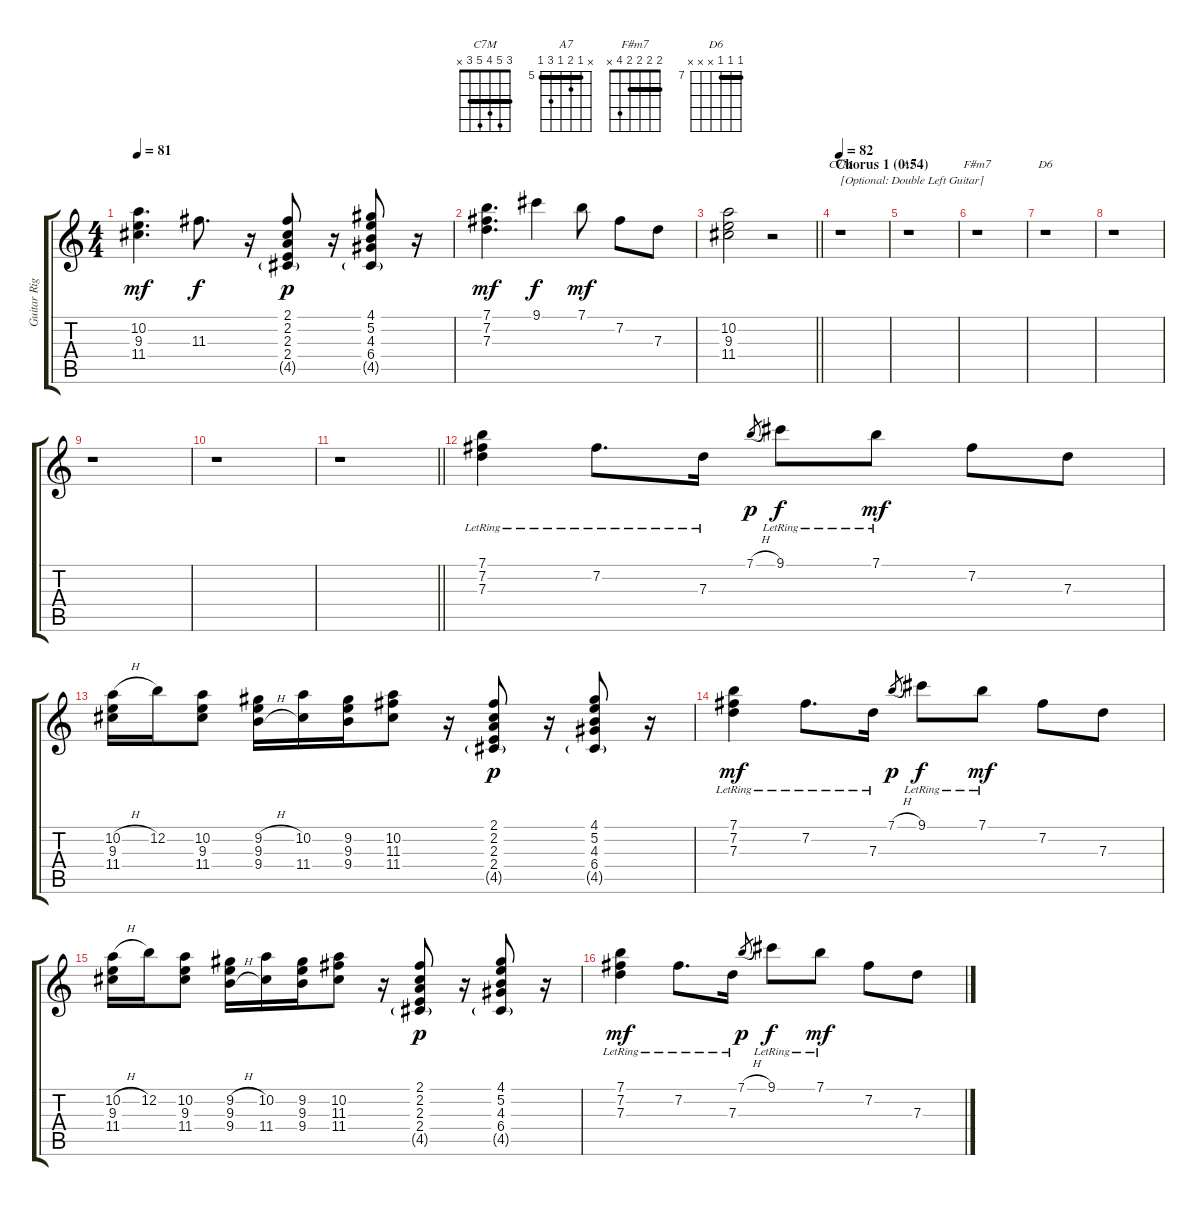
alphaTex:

\track ("Guitar Right" "Guitar Rig") {instrument overdrivenguitar}
\staff {score tabs}
\tuning (E4 B3 G3 D3 A2 E2) {hide}
\chord ("C7M" 3 5 4 5 3 x) {barre 3}
\chord ("A7" x 5 6 5 7 5) {firstfret 5 barre 5}
\chord ("F#m7" 2 2 2 2 4 x) {barre 2}
\chord ("D6" 7 7 7 x x x) {firstfret 7 barre 7}
\ts (4 4)
\tempo 81
\clef g2
\ks c
(10.2 9.3 11.4).4{d dy mf} 11.3.8{d dy f} r.16 (2.1 2.2 2.3 2.4 4.5{g}).8{dy p} r.16 (4.1 5.2 4.3 6.4 4.5{g}).8 r.16 |
(7.1 7.2 7.3).4{d dy mf} 9.1.4{dy f} 7.1.8{dy mf} 7.2.8 7.3.8 |
\barLineRight lightlight
(10.2 9.3 11.4).2 r.2 |
\section ("" "Chorus 1 (0:54)")
\tempo 82
r.1{ch "C7M" txt "[Optional: Double Left Guitar]"} |
r.1{ch "A7"} |
r.1{ch "F#m7"} |
r.1{ch "D6"} |
r.1 |
r.1 |
r.1 |
\barLineRight lightlight
r.1 |
(7.1{lr} 7.2{lr} 7.3{lr}).4 7.2{lr}.8{d} 7.3{lr}.16 7.1{h}.8{gr dy p} 9.1{lr}.8{dy f} 7.1{lr}.8{dy mf} 7.2.8 7.3.8 |
(10.2{h} 9.3 11.4).16 12.2.16 (10.2 9.3 11.4).8 (9.2{h} 9.3 9.4{h}).16 (10.2 11.4).16 (9.2 9.3 9.4).16 (10.2 11.3 11.4).8 r.16 (2.1 2.2 2.3 2.4 4.5{g}).8{dy p} r.16 (4.1 5.2 4.3 6.4 4.5{g}).8 r.16 |
(7.1{lr} 7.2{lr} 7.3{lr}).4{dy mf} 7.2{lr}.8{d} 7.3{lr}.16 7.1{h}.8{gr dy p} 9.1{lr}.8{dy f} 7.1{lr}.8{dy mf} 7.2.8 7.3.8 |
(10.2{h} 9.3 11.4).16 12.2.16 (10.2 9.3 11.4).8 (9.2{h} 9.3 9.4{h}).16 (10.2 11.4).16 (9.2 9.3 9.4).16 (10.2 11.3 11.4).8 r.16 (2.1 2.2 2.3 2.4 4.5{g}).8{dy p} r.16 (4.1 5.2 4.3 6.4 4.5{g}).8 r.16 |
(7.1{lr} 7.2{lr} 7.3{lr}).4{dy mf} 7.2{lr}.8{d} 7.3{lr}.16 7.1{h}.8{gr dy p} 9.1{lr}.8{dy f} 7.1{lr}.8{dy mf} 7.2.8 7.3.8
